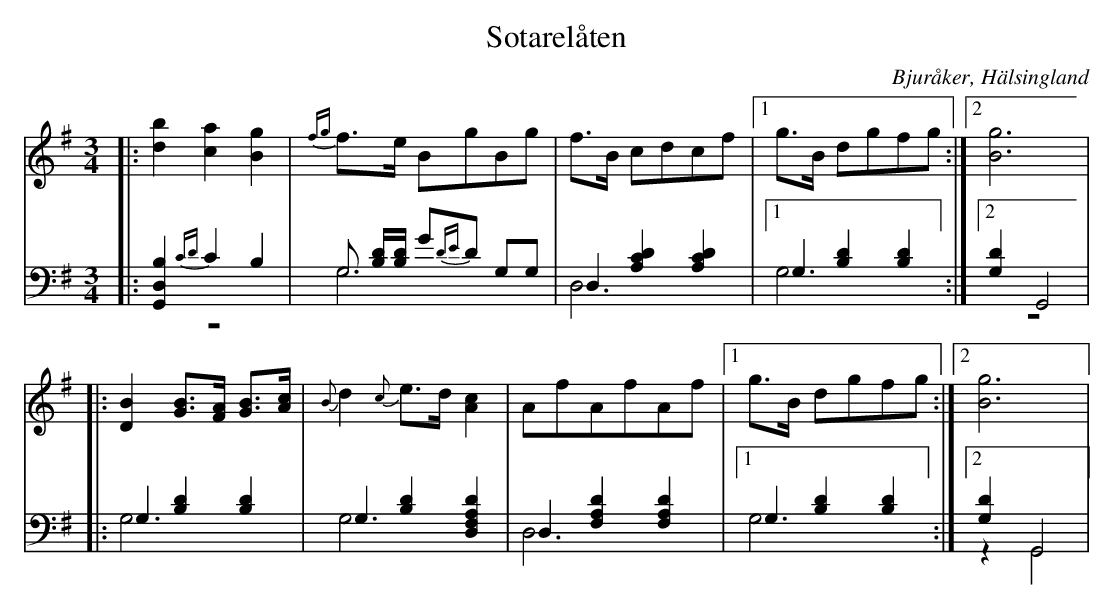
X:1
T: Sotarelåten
O: Bjuråker, Hälsingland
M: 3/4
L: 1/8
K: G
V:1
V:2
V:3 merge
V:1
|:[d2b2] [c2a2] [B2g2]|{fg}f>e BgBg|f>B cdcf |1g>B dgfg :|2 [B6g6]|
|:[D2B2] [GB]>[FA] [GB]>[Ac]|{B}d2 {c}e>d [A2c2]|AfAfAf |1g>B dgfg :|2 [B6g6]|
V:2 clef=bass
|:[G,,2 D,2B,2] {CD}C2 B,2|G, [B,/ D/][B,/ D/] G{DE}D G,G,|D,2 [A,2 C2 D2] [A,2 C2 D2]|1G,2 [B,2 D2] [B,2 D2]:|2 [G,2D2] G,,4|
|:G,2 [B,2 D2] [B,2 D2]|G,2 [B,2 D2] [D,2 F,2A,2D2]|D,2 [F,2 A,2 D2] [F,2 A,2 D2]|1 G,2 [B,2 D2] [B,2 D2] :|2 [G,2D2] G,,4|
V:3 clef=bass
|:z6|G,6|D,6|1G,6:|2 z6|
|:G,6|G,6|D,6|1 G,6 :|2 z2 G,,4|
